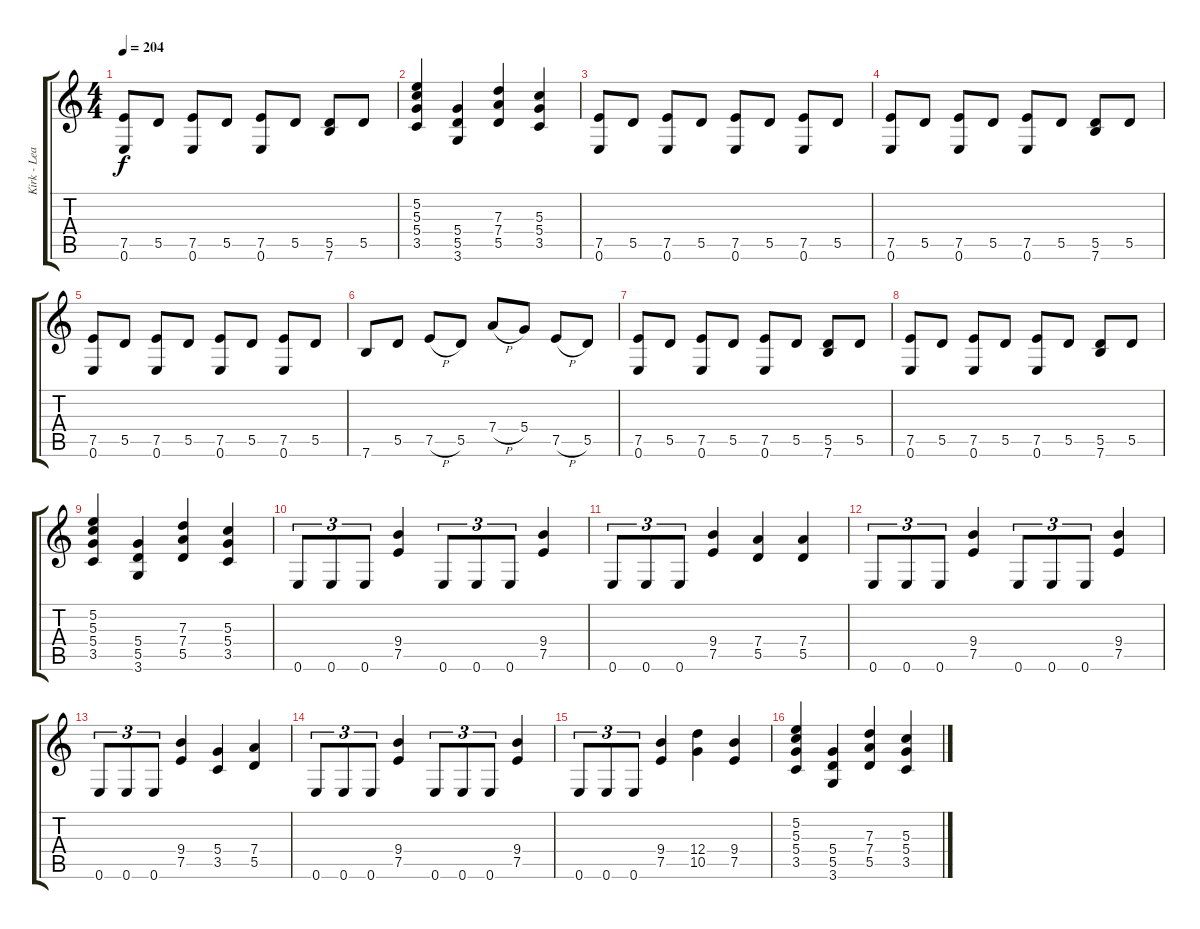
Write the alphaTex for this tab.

\track ("Kirk - Lead Guitar" "Kirk - Lea") {instrument distortionguitar}
\staff {score tabs}
\tuning (E4 B3 G3 D3 A2 E2) {hide}
\ts (4 4)
\tempo 204
\clef g2
\ks c
(7.5 0.6).8{dy f} 5.5.8 (7.5 0.6).8 5.5.8 (7.5 0.6).8 5.5.8 (5.5 7.6).8 5.5.8 |
(5.2 5.3 5.4 3.5).4 (5.4 5.5 3.6).4 (7.3 7.4 5.5).4 (5.3 5.4 3.5).4 |
(7.5 0.6).8 5.5.8 (7.5 0.6).8 5.5.8 (7.5 0.6).8 5.5.8 (7.5 0.6).8 5.5.8 |
(7.5 0.6).8 5.5.8 (7.5 0.6).8 5.5.8 (7.5 0.6).8 5.5.8 (5.5 7.6).8 5.5.8 |
(7.5 0.6).8 5.5.8 (7.5 0.6).8 5.5.8 (7.5 0.6).8 5.5.8 (7.5 0.6).8 5.5.8 |
7.6.8 5.5.8 7.5{h}.8 5.5.8 7.4{h}.8 5.4.8 7.5{h}.8 5.5.8 |
(7.5 0.6).8 5.5.8 (7.5 0.6).8 5.5.8 (7.5 0.6).8 5.5.8 (5.5 7.6).8 5.5.8 |
(7.5 0.6).8 5.5.8 (7.5 0.6).8 5.5.8 (7.5 0.6).8 5.5.8 (5.5 7.6).8 5.5.8 |
(5.2 5.3 5.4 3.5).4 (5.4 5.5 3.6).4 (7.3 7.4 5.5).4 (5.3 5.4 3.5).4 |
0.6.8{tu (3 2)} 0.6.8{tu (3 2)} 0.6.8{tu (3 2)} (9.4 7.5).4 0.6.8{tu (3 2)} 0.6.8{tu (3 2)} 0.6.8{tu (3 2)} (9.4 7.5).4 |
0.6.8{tu (3 2)} 0.6.8{tu (3 2)} 0.6.8{tu (3 2)} (9.4 7.5).4 (7.4 5.5).4 (7.4 5.5).4 |
0.6.8{tu (3 2)} 0.6.8{tu (3 2)} 0.6.8{tu (3 2)} (9.4 7.5).4 0.6.8{tu (3 2)} 0.6.8{tu (3 2)} 0.6.8{tu (3 2)} (9.4 7.5).4 |
0.6.8{tu (3 2)} 0.6.8{tu (3 2)} 0.6.8{tu (3 2)} (9.4 7.5).4 (5.4 3.5).4 (7.4 5.5).4 |
0.6.8{tu (3 2)} 0.6.8{tu (3 2)} 0.6.8{tu (3 2)} (9.4 7.5).4 0.6.8{tu (3 2)} 0.6.8{tu (3 2)} 0.6.8{tu (3 2)} (9.4 7.5).4 |
0.6.8{tu (3 2)} 0.6.8{tu (3 2)} 0.6.8{tu (3 2)} (9.4 7.5).4 (12.4 10.5).4 (9.4 7.5).4 |
(5.2 5.3 5.4 3.5).4 (5.4 5.5 3.6).4 (7.3 7.4 5.5).4 (5.3 5.4 3.5).4
